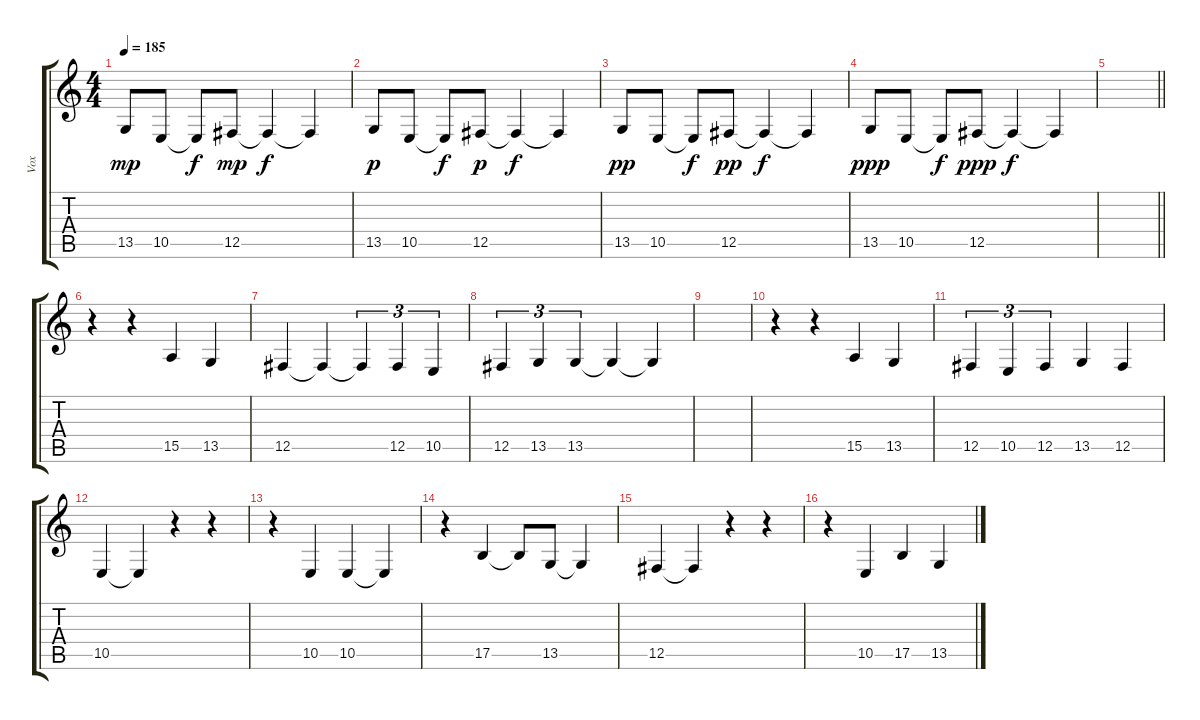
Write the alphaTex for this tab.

\track ("Vox" "Vox") {instrument fx7echoes}
\staff {score tabs}
\tuning (Db4 Ab3 E3 B2 Gb2 Db2) {hide}
\ts (4 4)
\tempo 185
\clef g2
\ks c
13.5.8{dy mp} 10.5.8 10.5{t}.8{dy f} 12.5.8{dy mp} 12.5{t}.4{dy f} 12.5{t}.4 |
13.5.8{dy p} 10.5.8 10.5{t}.8{dy f} 12.5.8{dy p} 12.5{t}.4{dy f} 12.5{t}.4 |
13.5.8{dy pp} 10.5.8 10.5{t}.8{dy f} 12.5.8{dy pp} 12.5{t}.4{dy f} 12.5{t}.4 |
13.5.8{dy ppp} 10.5.8 10.5{t}.8{dy f} 12.5.8{dy ppp} 12.5{t}.4{dy f} 12.5{t}.4 |
\barLineRight lightlight
|
\section ("" "")
r.4 r.4 15.5.4 13.5.4 |
12.5.4 12.5{t}.4 12.5{t}.4{tu (3 2)} 12.5.4{tu (3 2)} 10.5.4{tu (3 2)} |
12.5.4{tu (3 2)} 13.5.4{tu (3 2)} 13.5.4{tu (3 2)} 13.5{t}.4 13.5{t}.4 |
|
r.4 r.4 15.5.4 13.5.4 |
12.5.4{tu (3 2)} 10.5.4{tu (3 2)} 12.5.4{tu (3 2)} 13.5.4 12.5.4 |
10.5.4 10.5{t}.4 r.4 r.4 |
r.4 10.5.4 10.5.4 10.5{t}.4 |
r.4 17.5.4 17.5{t}.8 13.5.8 13.5{t}.4 |
12.5.4 12.5{t}.4 r.4 r.4 |
r.4 10.5.4 17.5.4 13.5.4
